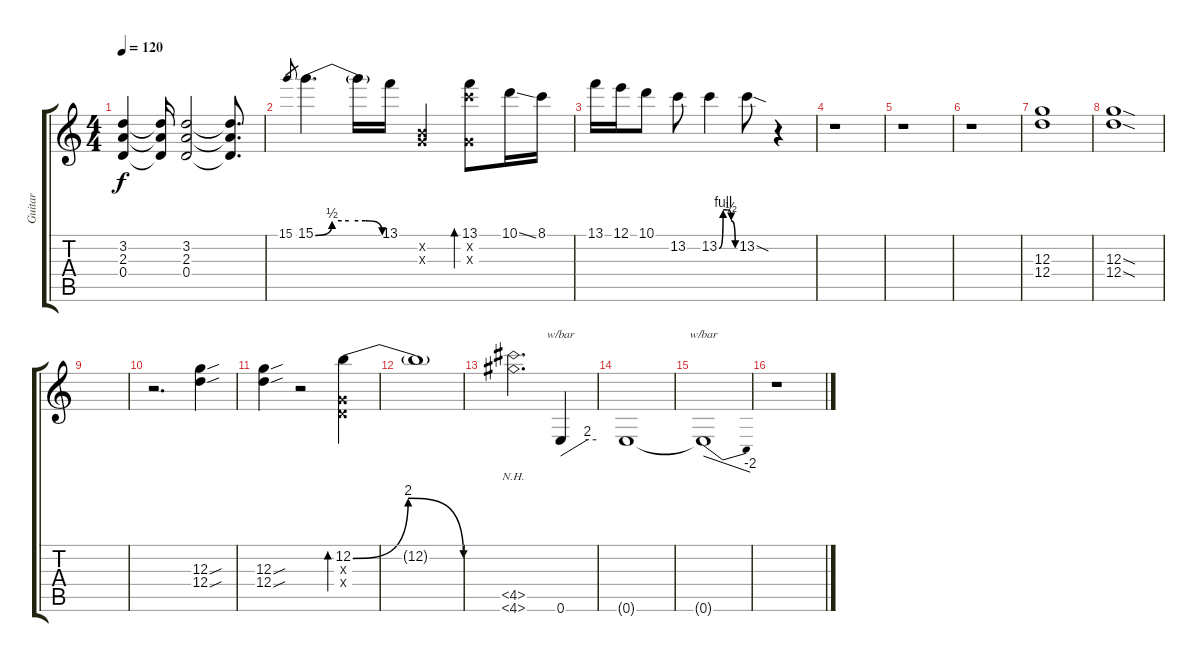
\track ("Guitar" "Guitar") {instrument overdrivenguitar}
\staff {score tabs}
\tuning (E4 B3 G3 D3 A2 E2) {hide}
\ts (4 4)
\tempo 120
\clef g2
\ks c
(3.2 2.3 0.4).4{dy f} (3.2{t} 2.3{t} 0.4{t}).16 (3.2 2.3 0.4).2 (3.2{t} 2.3{t} 0.4{t}).8{d} |
15.1.8{gr} 15.1{be (custom 0 0 15 2 30 2 45 2 60 0)}.4{d} 15.1{t}.16 13.1.16 (0.2{x} 0.3{x}).4 (13.1 13.2{x} 0.3{x}).8{bd 120} 10.1{ss}.16 8.1.16 |
13.1.16 12.1.16 10.1.8 13.2.8 13.2{be (custom 0 0 15 4 30 4 45 2 60 0)}.4 13.2{sod}.8 r.4 |
r.1 |
r.1 |
r.1 |
(12.3 12.4).1 |
(12.3{sod} 12.4{sod}).1 |
|
r.2{d} (12.3{sou} 12.4{sou}).4 |
(12.3{sou} 12.4{sou}).4 r.2 (12.2{be (bendrelease 0 0 15 8 30 8 60 0)} 0.3{x} 0.4{x}).4{bd 120} |
12.2{t}.1 |
(4.5{nh} 4.6{nh}).2{d} 0.6.4{tbe (custom default 0 0 45 8 60 8)} |
0.6{t}.1 |
0.6{t}.1{tbe (dive default 0 0 60 -8)} |
r.1
